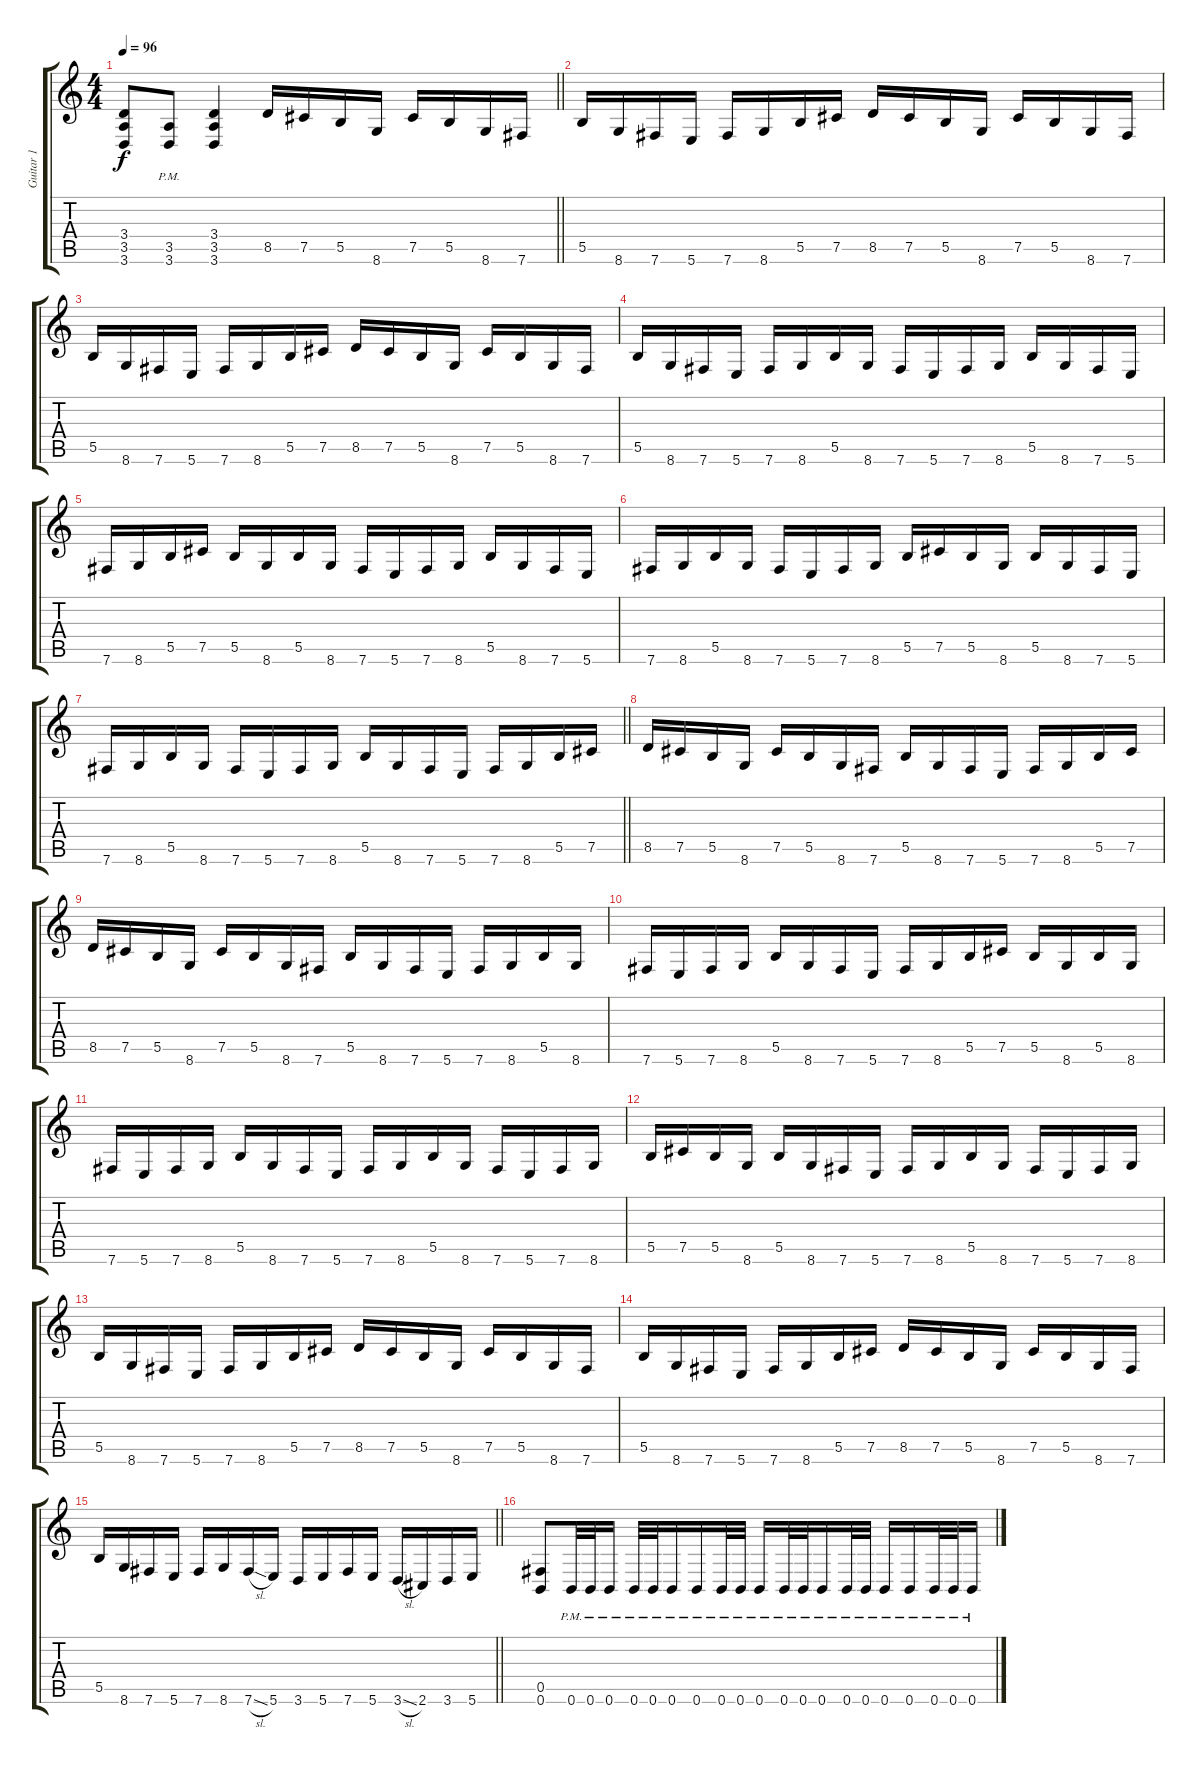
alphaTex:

\track ("Guitar 1" "Guitar 1") {instrument distortionguitar}
\staff {score tabs}
\tuning (Db4 Ab3 E3 B2 Gb2 B1) {hide}
\ts (4 4)
\tempo 96
\clef g2
\barLineRight lightlight
\ks c
(3.4{t} 3.5{t} 3.6{t}).8{dy f} (3.5{pm} 3.6{pm}).8 (3.4 3.5 3.6).4 8.5.16 7.5.16 5.5.16 8.6.16 7.5.16 5.5.16 8.6.16 7.6.16 |
\section ("" "")
5.5.16 8.6.16 7.6.16 5.6.16 7.6.16 8.6.16 5.5.16 7.5.16 8.5.16 7.5.16 5.5.16 8.6.16 7.5.16 5.5.16 8.6.16 7.6.16 |
5.5.16 8.6.16 7.6.16 5.6.16 7.6.16 8.6.16 5.5.16 7.5.16 8.5.16 7.5.16 5.5.16 8.6.16 7.5.16 5.5.16 8.6.16 7.6.16 |
5.5.16 8.6.16 7.6.16 5.6.16 7.6.16 8.6.16 5.5.16 8.6.16 7.6.16 5.6.16 7.6.16 8.6.16 5.5.16 8.6.16 7.6.16 5.6.16 |
7.6.16 8.6.16 5.5.16 7.5.16 5.5.16 8.6.16 5.5.16 8.6.16 7.6.16 5.6.16 7.6.16 8.6.16 5.5.16 8.6.16 7.6.16 5.6.16 |
7.6.16 8.6.16 5.5.16 8.6.16 7.6.16 5.6.16 7.6.16 8.6.16 5.5.16 7.5.16 5.5.16 8.6.16 5.5.16 8.6.16 7.6.16 5.6.16 |
\barLineRight lightlight
7.6.16 8.6.16 5.5.16 8.6.16 7.6.16 5.6.16 7.6.16 8.6.16 5.5.16 8.6.16 7.6.16 5.6.16 7.6.16 8.6.16 5.5.16 7.5.16 |
8.5.16 7.5.16 5.5.16 8.6.16 7.5.16 5.5.16 8.6.16 7.6.16 5.5.16 8.6.16 7.6.16 5.6.16 7.6.16 8.6.16 5.5.16 7.5.16 |
8.5.16 7.5.16 5.5.16 8.6.16 7.5.16 5.5.16 8.6.16 7.6.16 5.5.16 8.6.16 7.6.16 5.6.16 7.6.16 8.6.16 5.5.16 8.6.16 |
7.6.16 5.6.16 7.6.16 8.6.16 5.5.16 8.6.16 7.6.16 5.6.16 7.6.16 8.6.16 5.5.16 7.5.16 5.5.16 8.6.16 5.5.16 8.6.16 |
7.6.16 5.6.16 7.6.16 8.6.16 5.5.16 8.6.16 7.6.16 5.6.16 7.6.16 8.6.16 5.5.16 8.6.16 7.6.16 5.6.16 7.6.16 8.6.16 |
5.5.16 7.5.16 5.5.16 8.6.16 5.5.16 8.6.16 7.6.16 5.6.16 7.6.16 8.6.16 5.5.16 8.6.16 7.6.16 5.6.16 7.6.16 8.6.16 |
5.5.16 8.6.16 7.6.16 5.6.16 7.6.16 8.6.16 5.5.16 7.5.16 8.5.16 7.5.16 5.5.16 8.6.16 7.5.16 5.5.16 8.6.16 7.6.16 |
5.5.16 8.6.16 7.6.16 5.6.16 7.6.16 8.6.16 5.5.16 7.5.16 8.5.16 7.5.16 5.5.16 8.6.16 7.5.16 5.5.16 8.6.16 7.6.16 |
\barLineRight lightlight
5.5.16 8.6.16 7.6.16 5.6.16 7.6.16 8.6.16 7.6{sl}.16 5.6.16 3.6.16 5.6.16 7.6.16 5.6.16 3.6{sl}.16 2.6.16 3.6.16 5.6.16 |
\section ("" "")
(0.5 0.6).8 0.6{pm}.32 0.6{pm}.32 0.6{pm}.16 0.6{pm}.32 0.6{pm}.32 0.6{pm}.16 0.6{pm}.16 0.6{pm}.32 0.6{pm}.32 0.6{pm}.16 0.6{pm}.32 0.6{pm}.32 0.6{pm}.16 0.6{pm}.32 0.6{pm}.32 0.6{pm}.16 0.6{pm}.16 0.6{pm}.32 0.6{pm}.32 0.6{pm}.16
